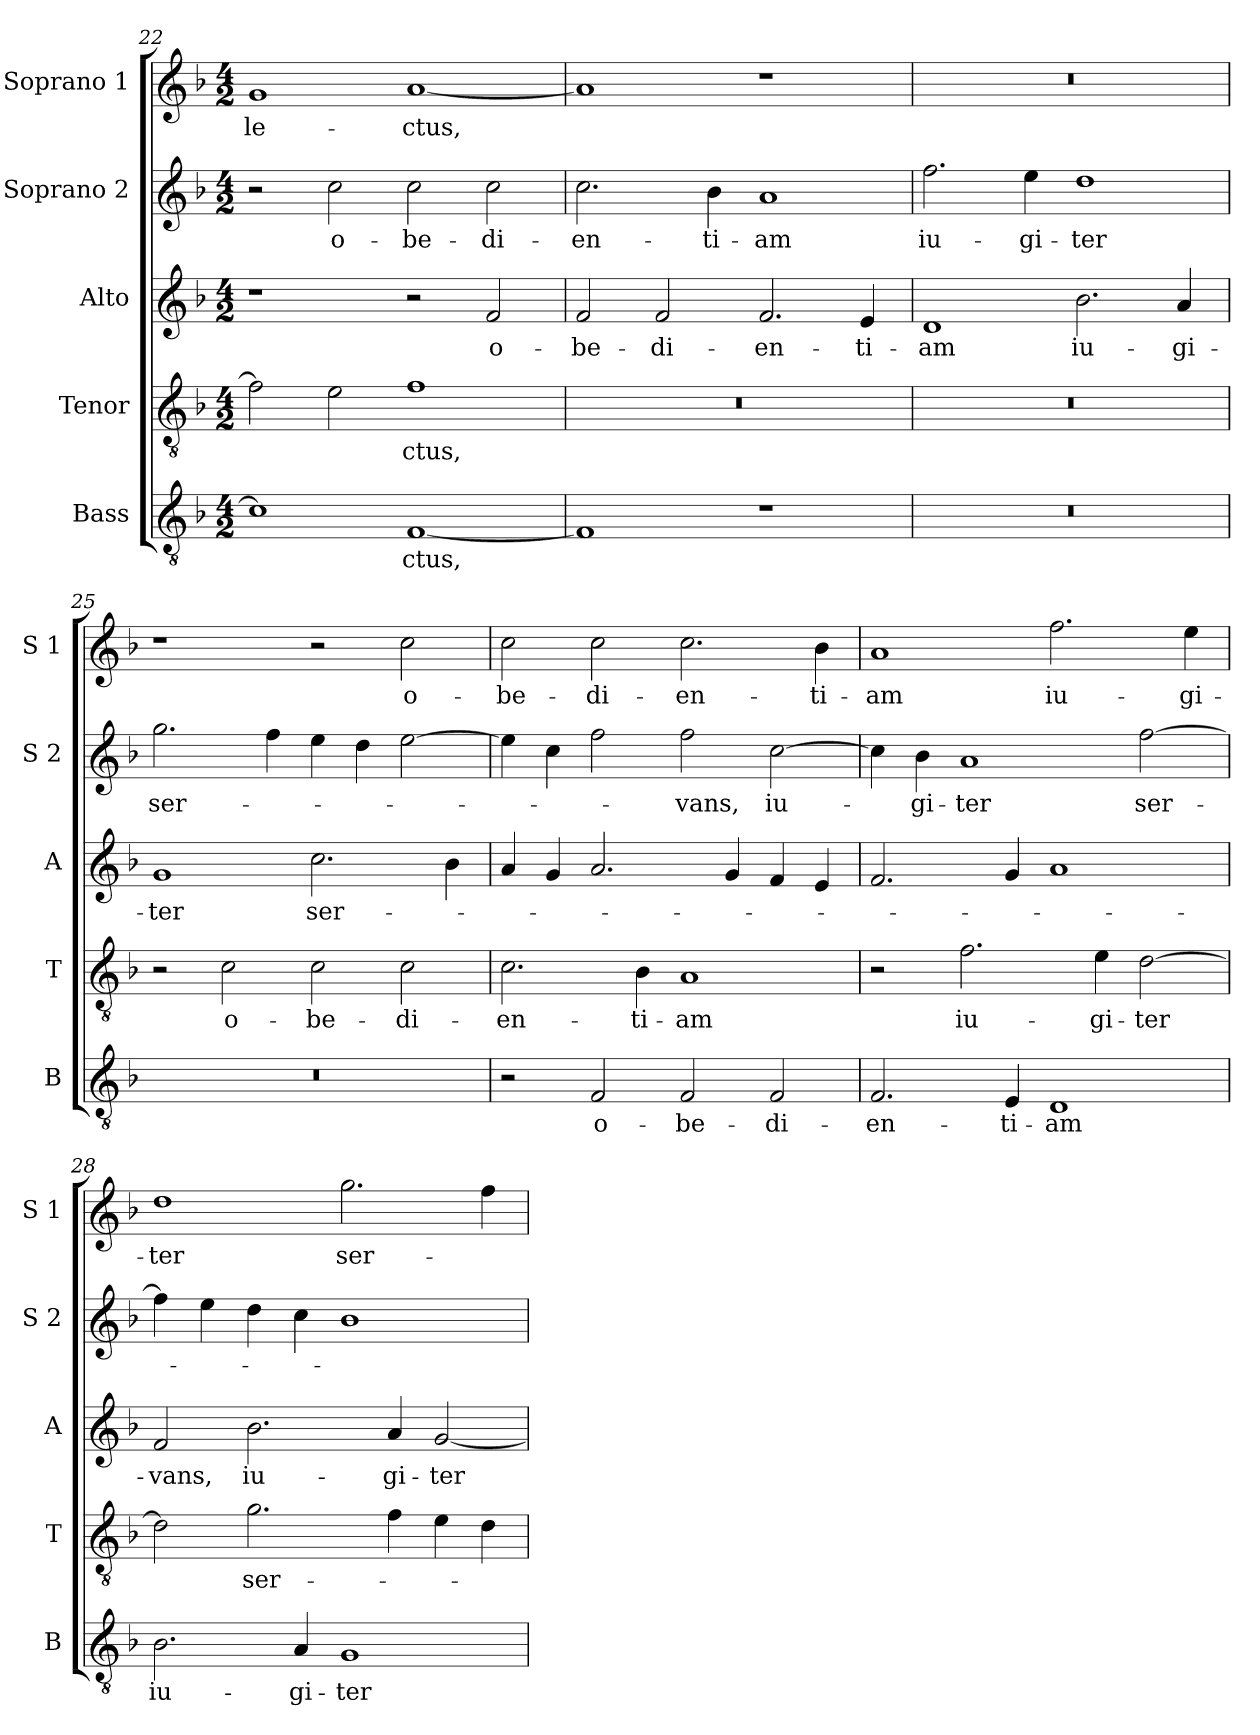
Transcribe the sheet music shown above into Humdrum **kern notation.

**kern	**text	**kern	**text	**kern	**text	**kern	**text	**kern	**text
*part5	*part5	*part4	*part4	*part3	*part3	*part2	*part2	*part1	*part1
*staff5	*staff5	*staff4	*staff4	*staff3	*staff3	*staff2	*staff2	*staff1	*staff1
*I"Bass	*	*I"Tenor	*	*I"Alto	*	*I"Soprano 2	*	*I"Soprano 1	*
*I'B	*	*I'T	*	*I'A	*	*I'S 2	*	*I'S 1	*
*clefGv2	*	*clefGv2	*	*clefG2	*	*clefG2	*	*clefG2	*
*k[b-]	*	*k[b-]	*	*k[b-]	*	*k[b-]	*	*k[b-]	*
*F:	*	*F:	*	*F:	*	*F:	*	*F:	*
*M4/2	*	*M4/2	*	*M4/2	*	*M4/2	*	*M4/2	*
=22	=22	=22	=22	=22	=22	=22	=22	=22	=22
!	!	!	!	!	!	!	!	!	!LO:LY:b
1c]	.	2f\]	.	1r	.	2r	.	1g	-le-
!	!	!	!	!	!	!	!LO:LY:b	!	!
.	.	2e\	.	.	.	2cc\	o-	.	.
!	!LO:LY:b	!	!LO:LY:b	!	!	!	!LO:LY:b	!	!LO:LY:b
[1F	-ctus,	1f	-ctus,	2r	.	2cc\	-be-	[1a	-ctus,
!	!	!	!	!	!LO:LY:b	!	!LO:LY:b	!	!
.	.	.	.	2f/	o-	2cc\	-di-	.	.
=23	=23	=23	=23	=23	=23	=23	=23	=23	=23
!	!	!	!	!	!LO:LY:b	!	!LO:LY:b	!	!
1F]	.	0r	.	2f/	-be-	2.cc\	-en-	1a]	.
!	!	!	!	!	!LO:LY:b	!	!	!	!
.	.	.	.	2f/	-di-	.	.	.	.
!	!	!	!	!	!	!	!LO:LY:b	!	!
.	.	.	.	.	.	4b-\	-ti-	.	.
!	!	!	!	!	!LO:LY:b	!	!LO:LY:b	!	!
1r	.	.	.	2.f/	-en-	1a	-am	1r	.
!	!	!	!	!	!LO:LY:b	!	!	!	!
.	.	.	.	4e/	-ti-	.	.	.	.
=24	=24	=24	=24	=24	=24	=24	=24	=24	=24
!	!	!	!	!	!LO:LY:b	!	!LO:LY:b	!	!
0r	.	0r	.	1d	-am	2.ff\	iu-	0r	.
!	!	!	!	!	!	!	!LO:LY:b	!	!
.	.	.	.	.	.	4ee\	-gi-	.	.
!	!	!	!	!	!LO:LY:b	!	!LO:LY:b	!	!
.	.	.	.	2.b-\	iu-	1dd	-ter	.	.
!	!	!	!	!	!LO:LY:b	!	!	!	!
.	.	.	.	4a/	-gi-	.	.	.	.
!!LO:LB:g=z
=25	=25	=25	=25	=25	=25	=25	=25	=25	=25
!	!	!	!	!	!LO:LY:b	!	!LO:LY:b	!	!
0r	.	2r	.	1g	-ter	2.gg\	ser-	1r	.
!	!	!	!LO:LY:b	!	!	!	!	!	!
.	.	2c\	o-	.	.	.	.	.	.
.	.	.	.	.	.	4ff\	.	.	.
!	!	!	!LO:LY:b	!	!LO:LY:b	!	!	!	!
.	.	2c\	-be-	2.cc\	ser-	4ee\	.	2r	.
.	.	.	.	.	.	4dd\	.	.	.
!	!	!	!LO:LY:b	!	!	!	!	!	!LO:LY:b
.	.	2c\	-di-	.	.	[2ee\	.	2cc\	o-
.	.	.	.	4b-\	.	.	.	.	.
=26	=26	=26	=26	=26	=26	=26	=26	=26	=26
!	!	!	!LO:LY:b	!	!	!	!	!	!LO:LY:b
2r	.	2.c\	-en-	4a/	.	4ee\]	.	2cc\	-be-
.	.	.	.	4g/	.	4cc\	.	.	.
!	!LO:LY:b	!	!	!	!	!	!	!	!LO:LY:b
2F/	o-	.	.	2.a/	.	2ff\	.	2cc\	-di-
!	!	!	!LO:LY:b	!	!	!	!	!	!
.	.	4B-\	-ti-	.	.	.	.	.	.
!	!LO:LY:b	!	!LO:LY:b	!	!	!	!LO:LY:b	!	!LO:LY:b
2F/	-be-	1A	-am	.	.	2ff\	-vans,	2.cc\	-en-
.	.	.	.	4g/	.	.	.	.	.
!	!LO:LY:b	!	!	!	!	!	!LO:LY:b	!	!
2F/	-di-	.	.	4f/	.	[2cc\	iu-	.	.
!	!	!	!	!	!	!	!	!	!LO:LY:b
.	.	.	.	4e/	.	.	.	4b-\	-ti-
=27	=27	=27	=27	=27	=27	=27	=27	=27	=27
!	!LO:LY:b	!	!	!	!	!	!	!	!LO:LY:b
2.F/	-en-	2r	.	2.f/	.	4cc\]	.	1a	-am
!	!	!	!	!	!	!	!LO:LY:b	!	!
.	.	.	.	.	.	4b-\	-gi-	.	.
!	!	!	!LO:LY:b	!	!	!	!LO:LY:b	!	!
.	.	2.f\	iu-	.	.	1a	-ter	.	.
!	!LO:LY:b	!	!	!	!	!	!	!	!
4E/	-ti-	.	.	4g/	.	.	.	.	.
!	!LO:LY:b	!	!	!	!	!	!	!	!LO:LY:b
1D	-am	.	.	1a	.	.	.	2.ff\	iu-
!	!	!	!LO:LY:b	!	!	!	!	!	!
.	.	4e\	-gi-	.	.	.	.	.	.
!	!	!	!LO:LY:b	!	!	!	!LO:LY:b	!	!
.	.	[2d\	-ter	.	.	[2ff\	ser-	.	.
!	!	!	!	!	!	!	!	!	!LO:LY:b
.	.	.	.	.	.	.	.	4ee\	-gi-
!!LO:LB:g=z
=28	=28	=28	=28	=28	=28	=28	=28	=28	=28
!	!LO:LY:b	!	!	!	!LO:LY:b	!	!	!	!LO:LY:b
2.B-\	iu-	2d\]	.	2f/	-vans,	4ff\]	.	1dd	-ter
.	.	.	.	.	.	4ee\	.	.	.
!	!	!	!LO:LY:b	!	!LO:LY:b	!	!	!	!
.	.	2.g\	ser-	2.b-\	iu-	4dd\	.	.	.
!	!LO:LY:b	!	!	!	!	!	!	!	!
4A/	-gi-	.	.	.	.	4cc\	.	.	.
!	!LO:LY:b	!	!	!	!	!	!	!	!LO:LY:b
1G	-ter	.	.	.	.	1b-	.	2.gg\	ser-
!	!	!	!	!	!LO:LY:b	!	!	!	!
.	.	4f\	.	4a/	-gi-	.	.	.	.
!	!	!	!	!	!LO:LY:b	!	!	!	!
.	.	4e\	.	[2g/	-ter	.	.	.	.
.	.	4d\	.	.	.	.	.	4ff\	.
=	=	=	=	=	=	=	=	=	=
*-	*-	*-	*-	*-	*-	*-	*-	*-	*-
